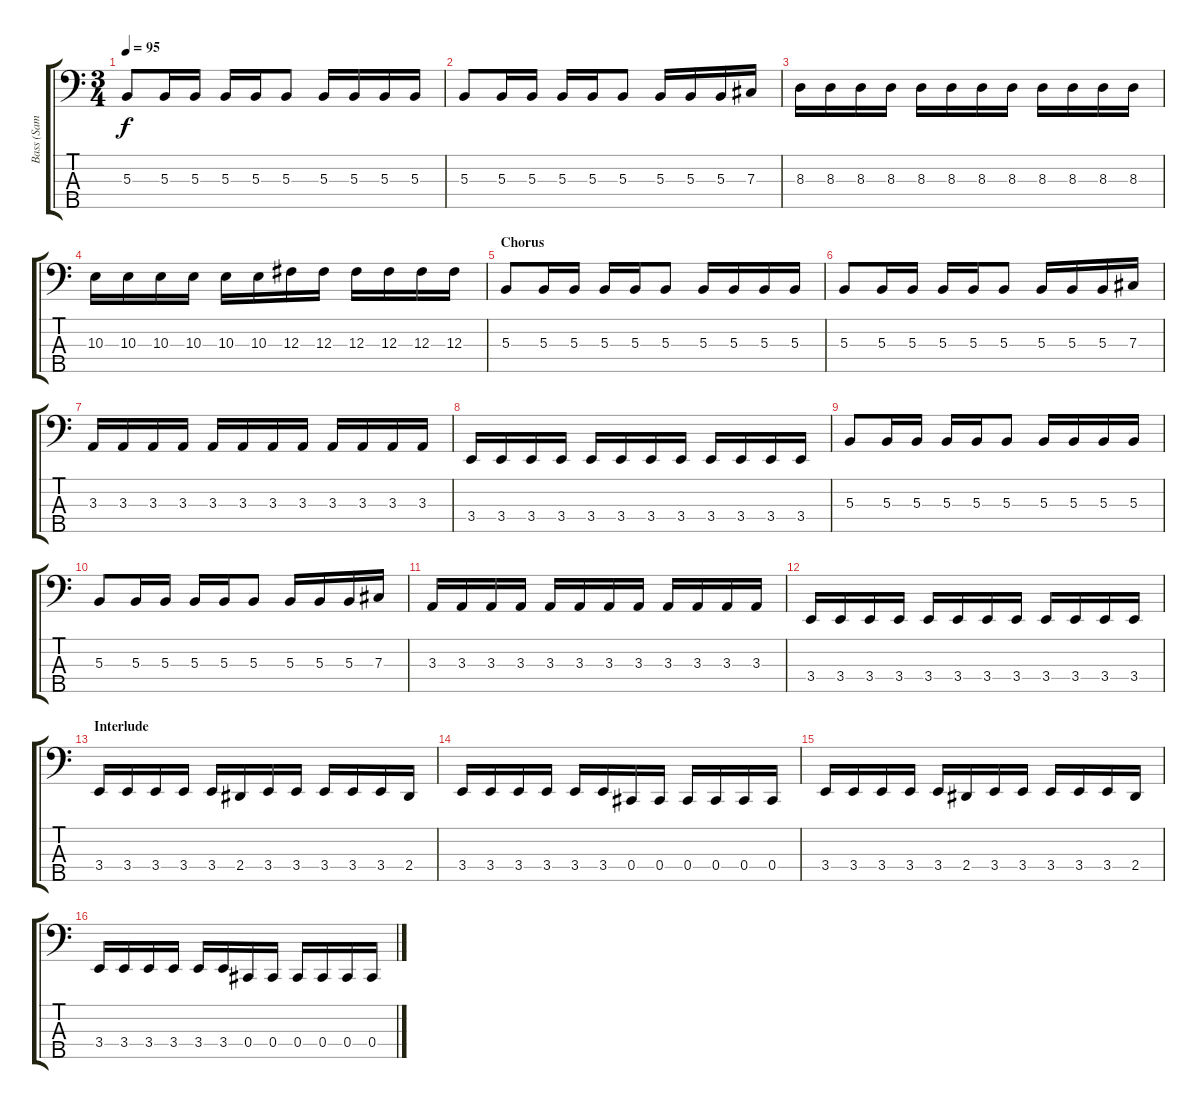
\track ("Bass (Sam Rivers)" "Bass (Sam ") {instrument electricbassfinger}
\staff {score tabs}
\tuning (E2 B1 Gb1 Db1 Ab0) {hide}
\ts (3 4)
\tempo 95
\clef f4
\ks c
5.3.8{dy f} 5.3.16 5.3.16 5.3.16 5.3.16 5.3.8 5.3.16 5.3.16 5.3.16 5.3.16 |
5.3.8 5.3.16 5.3.16 5.3.16 5.3.16 5.3.8 5.3.16 5.3.16 5.3.16 7.3.16 |
8.3.16 8.3.16 8.3.16 8.3.16 8.3.16 8.3.16 8.3.16 8.3.16 8.3.16 8.3.16 8.3.16 8.3.16 |
10.3.16 10.3.16 10.3.16 10.3.16 10.3.16 10.3.16 12.3.16 12.3.16 12.3.16 12.3.16 12.3.16 12.3.16 |
\section ("" "Chorus")
5.3.8 5.3.16 5.3.16 5.3.16 5.3.16 5.3.8 5.3.16 5.3.16 5.3.16 5.3.16 |
5.3.8 5.3.16 5.3.16 5.3.16 5.3.16 5.3.8 5.3.16 5.3.16 5.3.16 7.3.16 |
3.3.16 3.3.16 3.3.16 3.3.16 3.3.16 3.3.16 3.3.16 3.3.16 3.3.16 3.3.16 3.3.16 3.3.16 |
3.4.16 3.4.16 3.4.16 3.4.16 3.4.16 3.4.16 3.4.16 3.4.16 3.4.16 3.4.16 3.4.16 3.4.16 |
5.3.8 5.3.16 5.3.16 5.3.16 5.3.16 5.3.8 5.3.16 5.3.16 5.3.16 5.3.16 |
5.3.8 5.3.16 5.3.16 5.3.16 5.3.16 5.3.8 5.3.16 5.3.16 5.3.16 7.3.16 |
3.3.16 3.3.16 3.3.16 3.3.16 3.3.16 3.3.16 3.3.16 3.3.16 3.3.16 3.3.16 3.3.16 3.3.16 |
3.4.16 3.4.16 3.4.16 3.4.16 3.4.16 3.4.16 3.4.16 3.4.16 3.4.16 3.4.16 3.4.16 3.4.16 |
\section ("" "Interlude")
3.4.16 3.4.16 3.4.16 3.4.16 3.4.16 2.4.16 3.4.16 3.4.16 3.4.16 3.4.16 3.4.16 2.4.16 |
3.4.16 3.4.16 3.4.16 3.4.16 3.4.16 3.4.16 0.4.16 0.4.16 0.4.16 0.4.16 0.4.16 0.4.16 |
3.4.16 3.4.16 3.4.16 3.4.16 3.4.16 2.4.16 3.4.16 3.4.16 3.4.16 3.4.16 3.4.16 2.4.16 |
3.4.16 3.4.16 3.4.16 3.4.16 3.4.16 3.4.16 0.4.16 0.4.16 0.4.16 0.4.16 0.4.16 0.4.16
